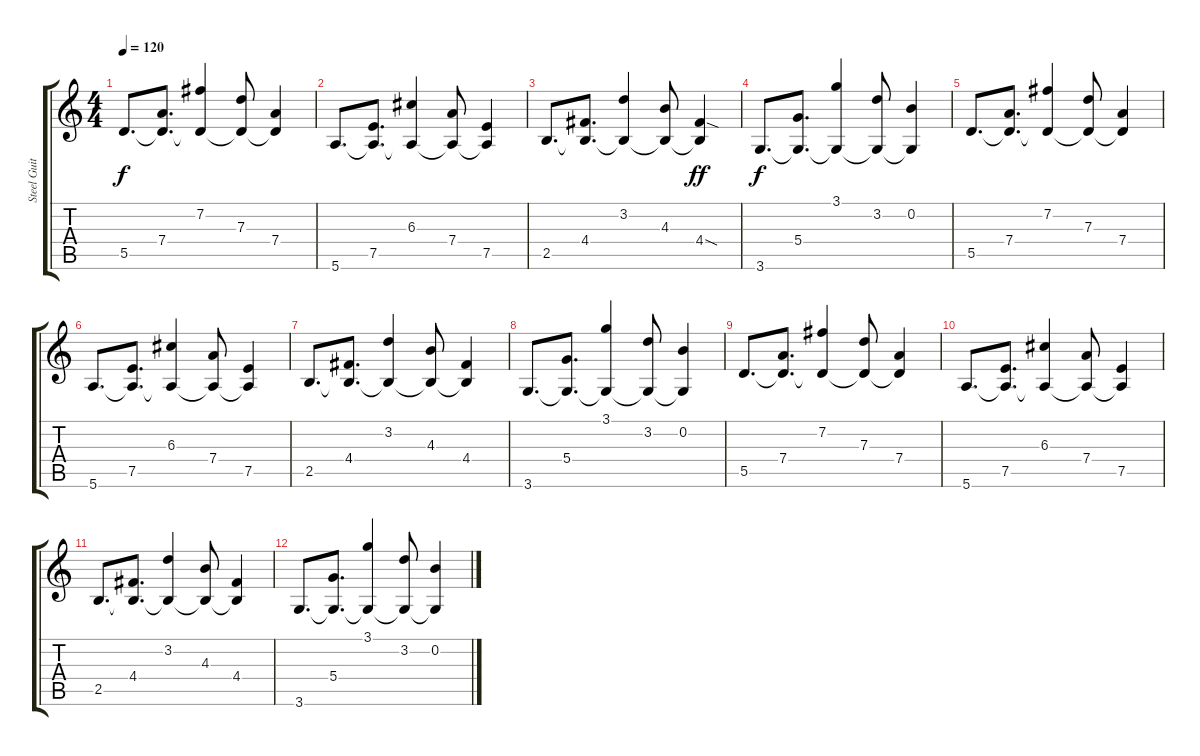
\track ("Steel Guitar" "Steel Guit") {instrument acousticguitarsteel}
\staff {score tabs}
\tuning (E4 B3 G3 D3 A2 E2) {hide}
\ts (4 4)
\tempo 120
\clef g2
\ks c
5.5.8{d dy f} (7.4 5.5{t}).8{d} (7.2 5.5{t}).4 (7.3 5.5{t}).8 (7.4 5.5{t}).4 |
5.6.8{d} (7.5 5.6{t}).8{d} (6.3 5.6{t}).4 (7.4 5.6{t}).8 (7.5 5.6{t}).4 |
2.5.8{d} (4.4 2.5{t}).8{d} (3.2 2.5{t}).4 (4.3 2.5{t}).8 (4.4{sod} 2.5{t}).4{dy ff} |
3.6.8{d dy f} (5.4 3.6{t}).8{d} (3.1 3.6{t}).4 (3.2 3.6{t}).8 (0.2 3.6{t}).4 |
5.5.8{d} (7.4 5.5{t}).8{d} (7.2 5.5{t}).4 (7.3 5.5{t}).8 (7.4 5.5{t}).4 |
5.6.8{d} (7.5 5.6{t}).8{d} (6.3 5.6{t}).4 (7.4 5.6{t}).8 (7.5 5.6{t}).4 |
2.5.8{d} (4.4 2.5{t}).8{d} (3.2 2.5{t}).4 (4.3 2.5{t}).8 (4.4 2.5{t}).4 |
3.6.8{d} (5.4 3.6{t}).8{d} (3.1 3.6{t}).4 (3.2 3.6{t}).8 (0.2 3.6{t}).4 |
5.5.8{d} (7.4 5.5{t}).8{d} (7.2 5.5{t}).4 (7.3 5.5{t}).8 (7.4 5.5{t}).4 |
5.6.8{d} (7.5 5.6{t}).8{d} (6.3 5.6{t}).4 (7.4 5.6{t}).8 (7.5 5.6{t}).4 |
2.5.8{d} (4.4 2.5{t}).8{d} (3.2 2.5{t}).4 (4.3 2.5{t}).8 (4.4 2.5{t}).4 |
3.6.8{d} (5.4 3.6{t}).8{d} (3.1 3.6{t}).4 (3.2 3.6{t}).8 (0.2 3.6{t}).4
